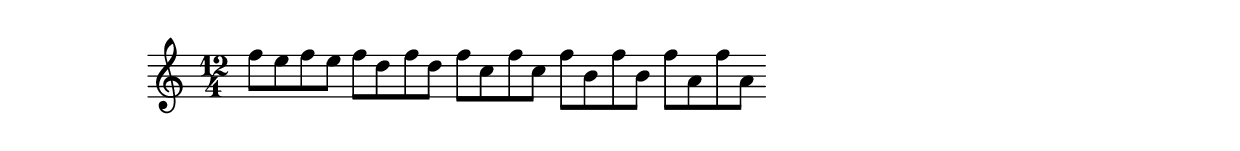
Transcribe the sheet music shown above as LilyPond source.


\version "2.6.0"
\header {
  texidoc = "For juxtaposed chords with the same direction, a
slight optical correction is used. It is constant, and works only if
two chords have no common head-positions range."
}

\relative c'' {
  \stemDown
  \time 12/4
  f8[
    e f e]  f[ d f d]  f[ c f c]  f[ b, f' b,]  f'[ a, f' a,]
}
\layout { raggedright = ##t}


